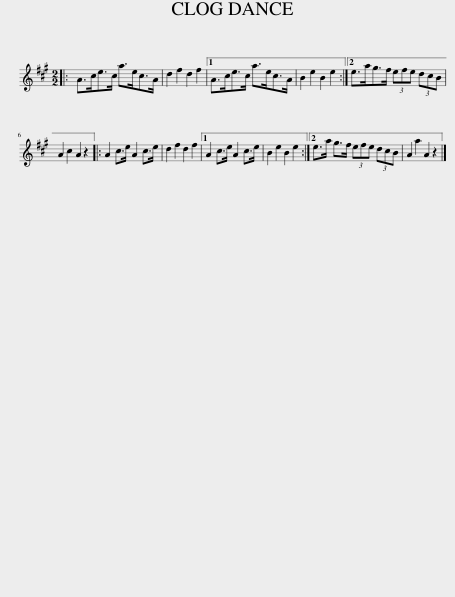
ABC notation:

X:1
L:1/8
M:2/2
I:linebreak $
K:A
V:1 treble
V:1
|: A>ce>c a>ec>A | d2 f2 d2 f2 |1 A>ce>c a>ec>A | B2 e2 B2 e2 :|2 e>ag>f (3efe (3dcB |$ %5
 A2 c2 A2 z2 |: A2 c>e A2 c>e | d2 f2 d2 f2 |1 A2 c>e A2 c>e | B2 e2 B2 e2 :|2 %10
 e>a g>f (3efe (3dcB | A2 a2 A2 z2 |] %12
